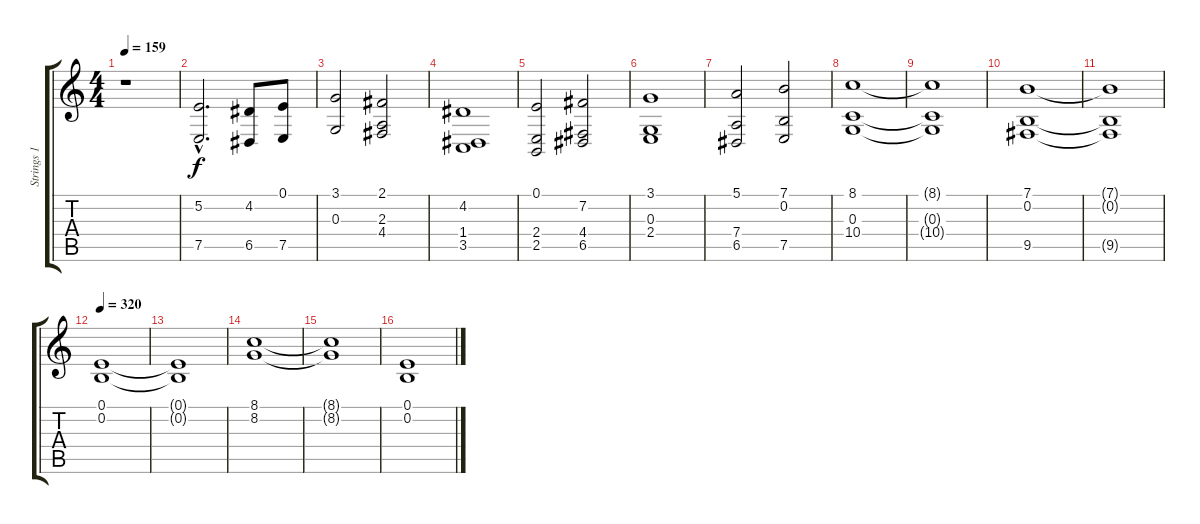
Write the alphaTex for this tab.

\track ("Strings 1" "Strings 1") {instrument stringensemble1}
\staff {score tabs}
\tuning (E4 B3 G3 D3 A2 E2) {hide}
\ts (4 4)
\tempo 159
\clef g2
\ks c
r.1{dy f instrument stringensemble1} |
(5.2{hac} 7.5{hac}).2{d} (4.2 6.5).8 (0.1 7.5).8 |
(3.1 0.3).2 (2.1 2.3 4.4).2 |
(4.2 1.4 3.5).1 |
(0.1 2.4 2.5).2 (7.2 4.4 6.5).2 |
(3.1 0.3 2.4).1 |
(5.1 7.4 6.5).2 (7.1 0.2 7.5).2 |
(8.1 0.3 10.4).1 |
(8.1{t} 0.3{t} 10.4{t}).1 |
(7.1 0.2 9.5).1 |
(7.1{t} 0.2{t} 9.5{t}).1 |
\tempo 320
(0.1 0.2).1 |
(0.1{t} 0.2{t}).1 |
(8.1 8.2).1 |
(8.1{t} 8.2{t}).1 |
(0.1 0.2).1
